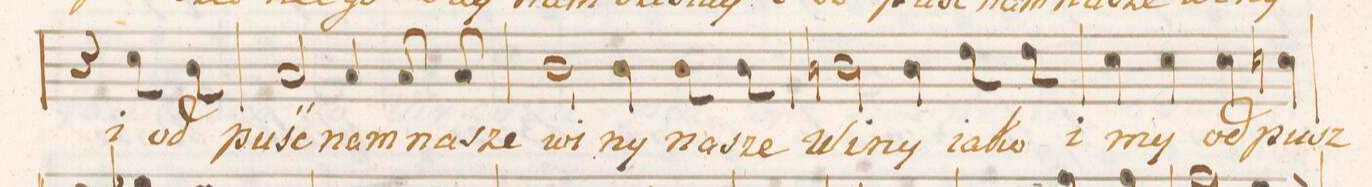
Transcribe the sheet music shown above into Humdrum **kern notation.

**kern	**text
*I"Basso.	*
*clefF4	*
*k[b-e-a-d-]	*
*met(C.)	*
*M4/4	*
4r	.
8E-\	i
8D-\	od-
=31	=31
2C/	-puść
4C/	nam
8C/	na-
8C/	-sze
=32	=32
2D-\	wi-
4D-\	-ny
8D-\	na-
8D-\	-sze
=33	=33
2Dn\	Wi-
4D\	-ny
8F\	ia-
8F\	-ko
=34	=34
4E-\	i
4E-\	my
4E-\	od-
4En\	-pusz-
=35	=35
*-	*-
